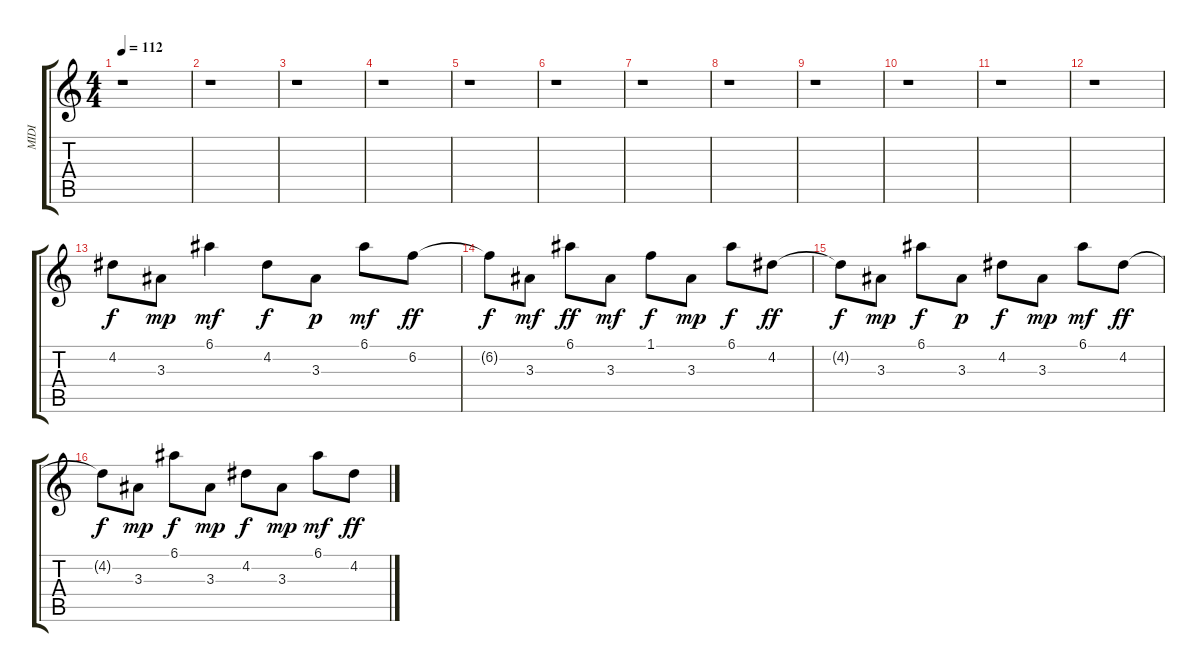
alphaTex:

\track ("MIDI" "MIDI") {instrument electricguitarclean}
\staff {score tabs}
\tuning (E4 B3 G3 D3 A2 E2) {hide}
\ts (4 4)
\tempo 112
\clef g2
\ks c
r.1{dy mp} |
r.1 |
r.1 |
r.1 |
r.1 |
r.1 |
r.1 |
r.1 |
r.1 |
r.1 |
r.1 |
r.1 |
4.2.8{dy f} 3.3.8{dy mp} 6.1.4{dy mf} 4.2.8{dy f} 3.3.8{dy p} 6.1.8{dy mf} 6.2.8{dy ff} |
6.2{t}.8{dy f} 3.3.8{dy mf} 6.1.8{dy ff} 3.3.8{dy mf} 1.1.8{dy f} 3.3.8{dy mp} 6.1.8{dy f} 4.2.8{dy ff} |
4.2{t}.8{dy f} 3.3.8{dy mp} 6.1.8{dy f} 3.3.8{dy p} 4.2.8{dy f} 3.3.8{dy mp} 6.1.8{dy mf} 4.2.8{dy ff} |
4.2{t}.8{dy f} 3.3.8{dy mp} 6.1.8{dy f} 3.3.8{dy mp} 4.2.8{dy f} 3.3.8{dy mp} 6.1.8{dy mf} 4.2.8{dy ff}
